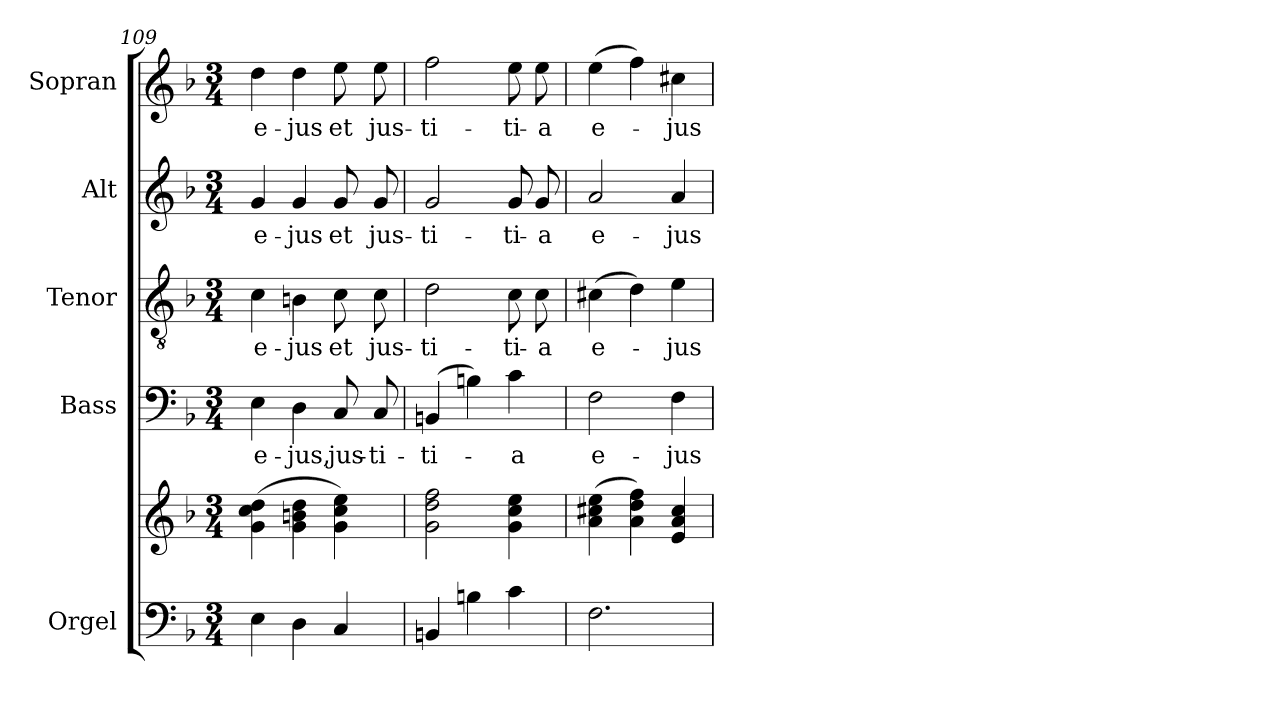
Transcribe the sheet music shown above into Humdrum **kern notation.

**kern	**kern	**kern	**text	**kern	**text	**kern	**text	**kern	**text
*part5	*part5	*part4	*part4	*part3	*part3	*part2	*part2	*part1	*part1
*staff6	*staff5	*staff4	*staff4	*staff3	*staff3	*staff2	*staff2	*staff1	*staff1
*I"Orgel	*	*I"Bass	*	*I"Tenor	*	*I"Alt	*	*I"Sopran	*
*I'Org.	*	*I'B.	*	*I'T.	*	*I'A.	*	*I'S.	*
*clefF4	*clefG2	*clefF4	*	*clefGv2	*	*clefG2	*	*clefG2	*
*k[b-]	*k[b-]	*k[b-]	*	*k[b-]	*	*k[b-]	*	*k[b-]	*
*F:	*F:	*F:	*	*F:	*	*F:	*	*F:	*
*M3/4	*M3/4	*M3/4	*	*M3/4	*	*M3/4	*	*M3/4	*
=109	=109	=109	=109	=109	=109	=109	=109	=109	=109
!	!	!	!LO:LY:b	!	!LO:LY:b	!	!LO:LY:b	!	!LO:LY:b
4E\	(>4g\ 4cc\ 4dd\	4E\	e-	4c\	e-	4g/	e-	4dd\	e-
!	!	!	!LO:LY:b	!	!LO:LY:b	!	!LO:LY:b	!	!LO:LY:b
4D\	4g\ 4bn\ 4dd\	4D\	-jus,	4Bn\	-jus	4g/	-jus	4dd\	-jus
!	!	!	!LO:LY:b	!	!LO:LY:b	!	!LO:LY:b	!	!LO:LY:b
4C/	4g\ 4cc\ 4ee\)	8C/	jus-	8c\	et	8g/	et	8ee\	et
!	!	!	!LO:LY:b	!	!LO:LY:b	!	!LO:LY:b	!	!LO:LY:b
.	.	8C/	-ti-	8c\	jus-	8g/	jus-	8ee\	jus-
=110	=110	=110	=110	=110	=110	=110	=110	=110	=110
!	!	!	!LO:LY:b	!	!LO:LY:b	!	!LO:LY:b	!	!LO:LY:b
4BBn/	2g\ 2dd\ 2ff\	(>4BBn/	-ti-	2d\	-ti-	2g/	-ti-	2ff\	-ti-
4Bn\	.	4Bn\)	.	.	.	.	.	.	.
!	!	!	!LO:LY:b	!	!LO:LY:b	!	!LO:LY:b	!	!LO:LY:b
4c\	4g\ 4cc\ 4ee\	4c\	-a	8c\	-ti-	8g/	-ti-	8ee\	-ti-
!	!	!	!	!	!LO:LY:b	!	!LO:LY:b	!	!LO:LY:b
.	.	.	.	8c\	-a	8g/	-a	8ee\	-a
=111	=111	=111	=111	=111	=111	=111	=111	=111	=111
!	!	!	!LO:LY:b	!	!LO:LY:b	!	!LO:LY:b	!	!LO:LY:b
2.F\	(>4a\ 4cc#X\ 4ee\	2F\	e-	(>4c#X\	e-	2a/	e-	(>4ee\	e-
.	4a\ 4dd\ 4ff\)	.	.	4d\)	.	.	.	4ff\)	.
!	!	!	!LO:LY:b	!	!LO:LY:b	!	!LO:LY:b	!	!LO:LY:b
.	4e/ 4a/ 4cc#/	4F\	-jus	4e\	-jus	4a/	-jus	4cc#X\	-jus
=	=	=	=	=	=	=	=	=	=
*-	*-	*-	*-	*-	*-	*-	*-	*-	*-
